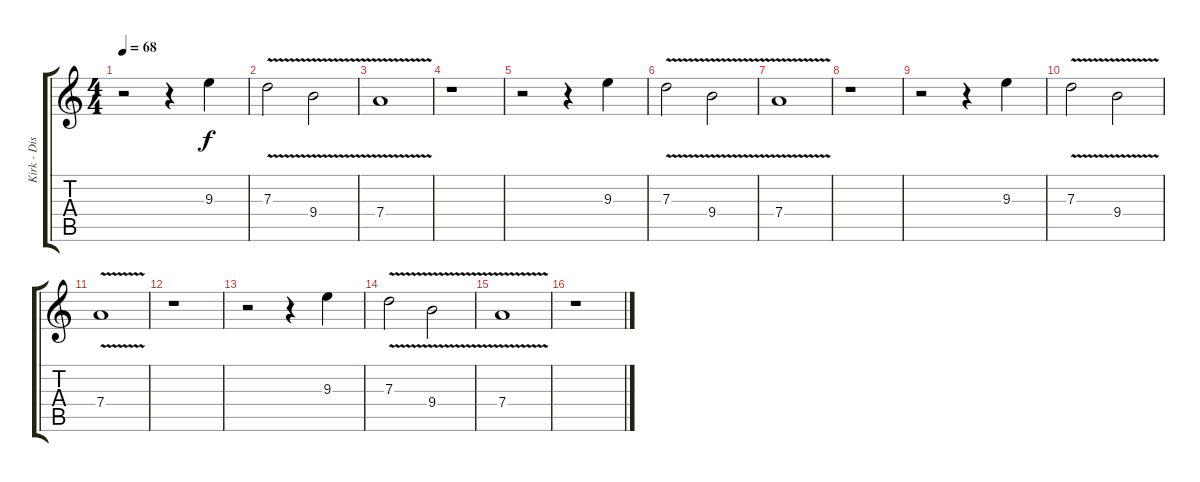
\track ("Kirk - Distortion(rhythm+solo)" "Kirk - Dis") {instrument overdrivenguitar}
\staff {score tabs}
\tuning (E4 B3 G3 D3 A2 E2) {hide}
\ts (4 4)
\tempo 68
\clef g2
\ks c
r.2{dy f} r.4 9.3.4 |
7.3{v}.2 9.4{v}.2 |
7.4{v}.1{volume 0} |
r.1{volume 11} |
r.2 r.4 9.3.4 |
7.3{v}.2 9.4{v}.2 |
7.4{v}.1{volume 0} |
r.1{volume 11} |
r.2 r.4 9.3.4 |
7.3{v}.2 9.4{v}.2 |
7.4{v}.1{volume 0} |
r.1{volume 7} |
r.2{volume 6} r.4 9.3.4 |
7.3{v}.2 9.4{v}.2 |
7.4{v}.1{volume 0} |
r.1{volume 3}
